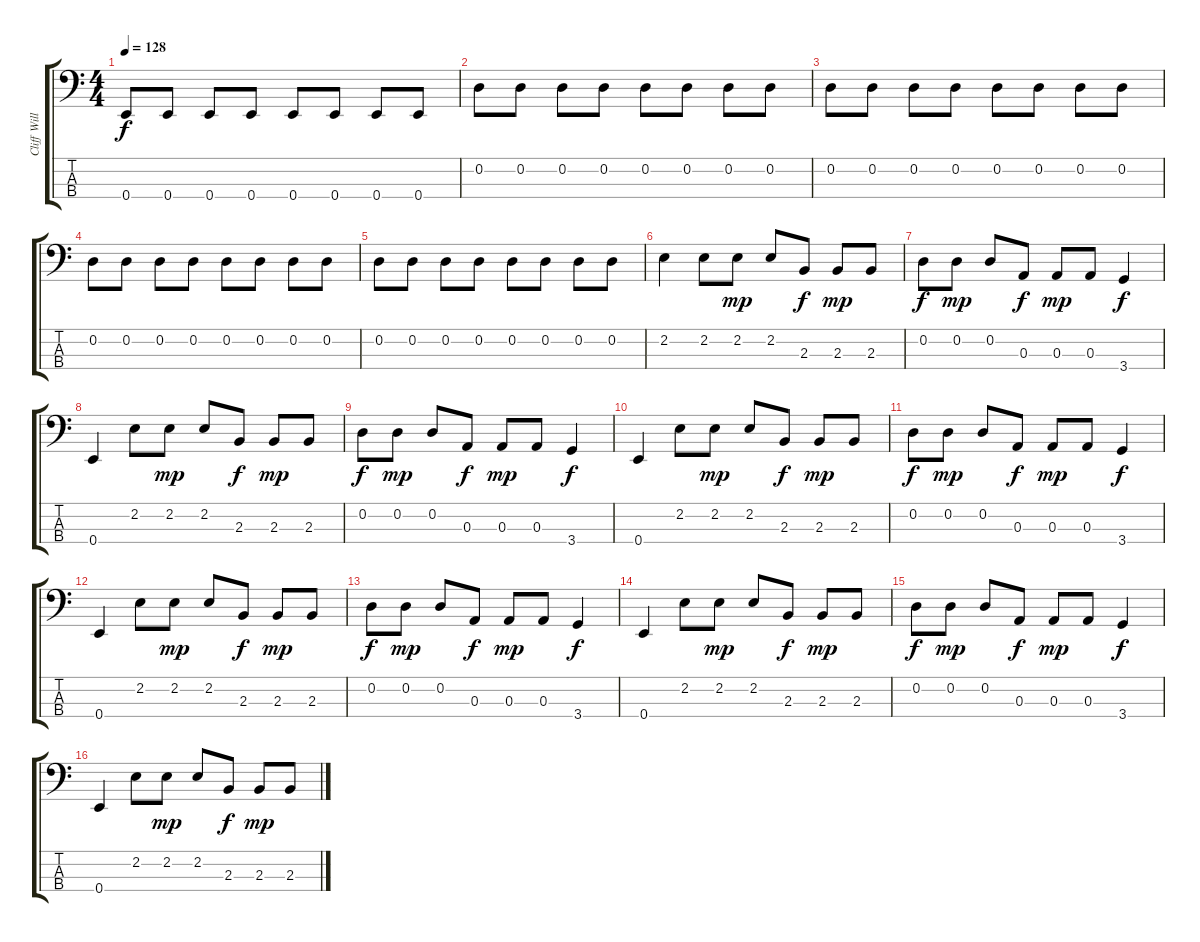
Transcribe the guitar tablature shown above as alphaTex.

\track ("Cliff Williams" "Cliff Will") {instrument electricbassfinger}
\staff {score tabs}
\tuning (G2 D2 A1 E1) {hide}
\ts (4 4)
\tempo 128
\clef f4
\ks c
0.4.8{dy f} 0.4.8 0.4.8 0.4.8 0.4.8 0.4.8 0.4.8 0.4.8 |
0.2.8 0.2.8 0.2.8 0.2.8 0.2.8 0.2.8 0.2.8 0.2.8 |
0.2.8 0.2.8 0.2.8 0.2.8 0.2.8 0.2.8 0.2.8 0.2.8 |
0.2.8 0.2.8 0.2.8 0.2.8 0.2.8 0.2.8 0.2.8 0.2.8 |
0.2.8 0.2.8 0.2.8 0.2.8 0.2.8 0.2.8 0.2.8 0.2.8 |
2.2.4 2.2.8 2.2.8{dy mp} 2.2.8 2.3.8{dy f} 2.3.8{dy mp} 2.3.8 |
0.2.8{dy f} 0.2.8{dy mp} 0.2.8 0.3.8{dy f} 0.3.8{dy mp} 0.3.8 3.4.4{dy f} |
0.4.4 2.2.8 2.2.8{dy mp} 2.2.8 2.3.8{dy f} 2.3.8{dy mp} 2.3.8 |
0.2.8{dy f} 0.2.8{dy mp} 0.2.8 0.3.8{dy f} 0.3.8{dy mp} 0.3.8 3.4.4{dy f} |
0.4.4 2.2.8 2.2.8{dy mp} 2.2.8 2.3.8{dy f} 2.3.8{dy mp} 2.3.8 |
0.2.8{dy f} 0.2.8{dy mp} 0.2.8 0.3.8{dy f} 0.3.8{dy mp} 0.3.8 3.4.4{dy f} |
0.4.4 2.2.8 2.2.8{dy mp} 2.2.8 2.3.8{dy f} 2.3.8{dy mp} 2.3.8 |
0.2.8{dy f} 0.2.8{dy mp} 0.2.8 0.3.8{dy f} 0.3.8{dy mp} 0.3.8 3.4.4{dy f} |
0.4.4 2.2.8 2.2.8{dy mp} 2.2.8 2.3.8{dy f} 2.3.8{dy mp} 2.3.8 |
0.2.8{dy f} 0.2.8{dy mp} 0.2.8 0.3.8{dy f} 0.3.8{dy mp} 0.3.8 3.4.4{dy f} |
0.4.4 2.2.8 2.2.8{dy mp} 2.2.8 2.3.8{dy f} 2.3.8{dy mp} 2.3.8
